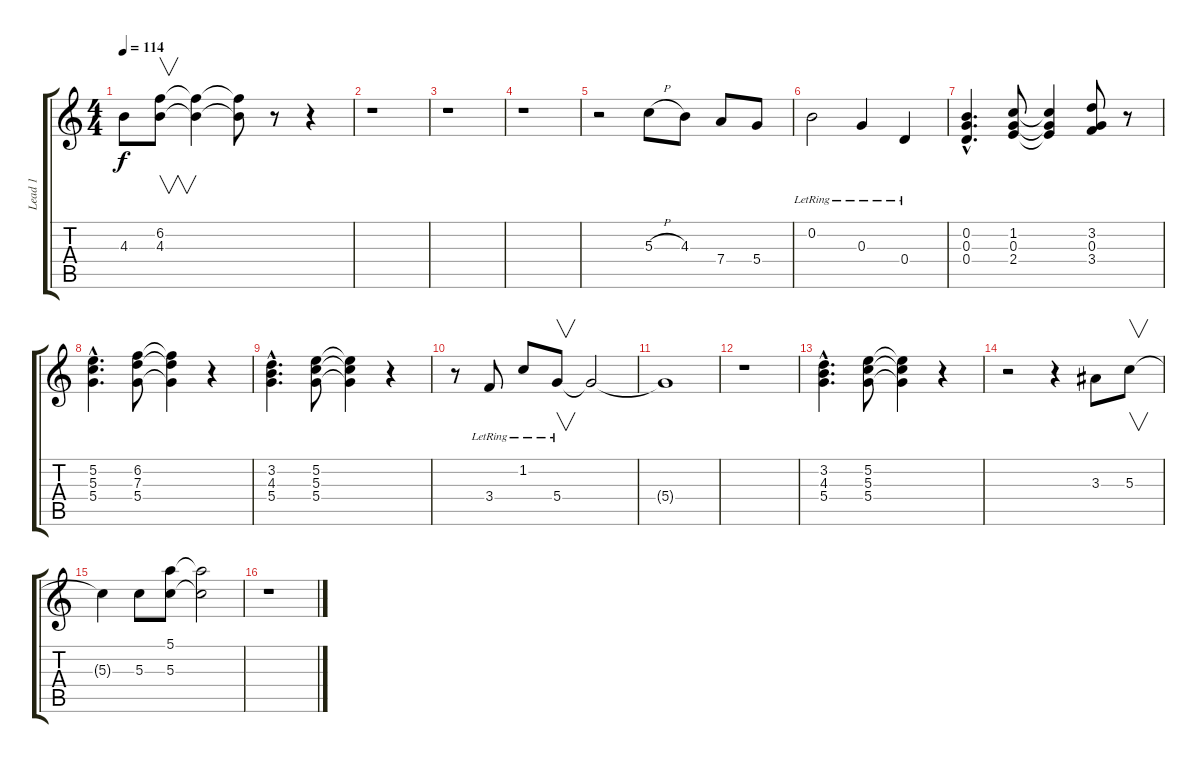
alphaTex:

\track ("Lead 1" "Lead 1") {instrument acousticguitarnylon}
\staff {score tabs}
\tuning (E4 B3 G3 D3 A2 E2) {hide}
\ts (4 4)
\tempo 114
\clef g2
\ks c
4.3.8{dy f} (6.2 4.3).8{v} (6.2{t} 4.3{t}).4 (6.2{t} 4.3{t}).8 r.8 r.4 |
r.1 |
r.1 |
r.1 |
r.2 5.3{h}.8 4.3.8 7.4.8 5.4.8 |
0.2{lr}.2 0.3{lr}.4 0.4{lr}.4 |
(0.2{hac} 0.3{hac} 0.4{hac}).4{d} (1.2 0.3 2.4).8 (1.2{t} 0.3{t} 2.4{t}).4 (3.2 0.3 3.4).8 r.8 |
(5.2{hac} 5.3{hac} 5.4{hac}).4{d} (6.2 7.3 5.4).8 (6.2{t} 7.3{t} 5.4{t}).4 r.4 |
(3.2{hac} 4.3{hac} 5.4{hac}).4{d} (5.2 5.3 5.4).8 (5.2{t} 5.3{t} 5.4{t}).4 r.4 |
r.8 3.4{lr}.8 1.2{lr}.8 5.4{lr}.8{v} 5.4{t}.2 |
5.4{t}.1 |
r.1 |
(3.2{hac} 4.3{hac} 5.4{hac}).4{d} (5.2 5.3 5.4).8 (5.2{t} 5.3{t} 5.4{t}).4 r.4 |
r.2 r.4 3.3.8 5.3.8{v} |
5.3{t}.4 5.3.8 (5.1 5.3).8 (5.1{t} 5.3{t}).2 |
r.1
